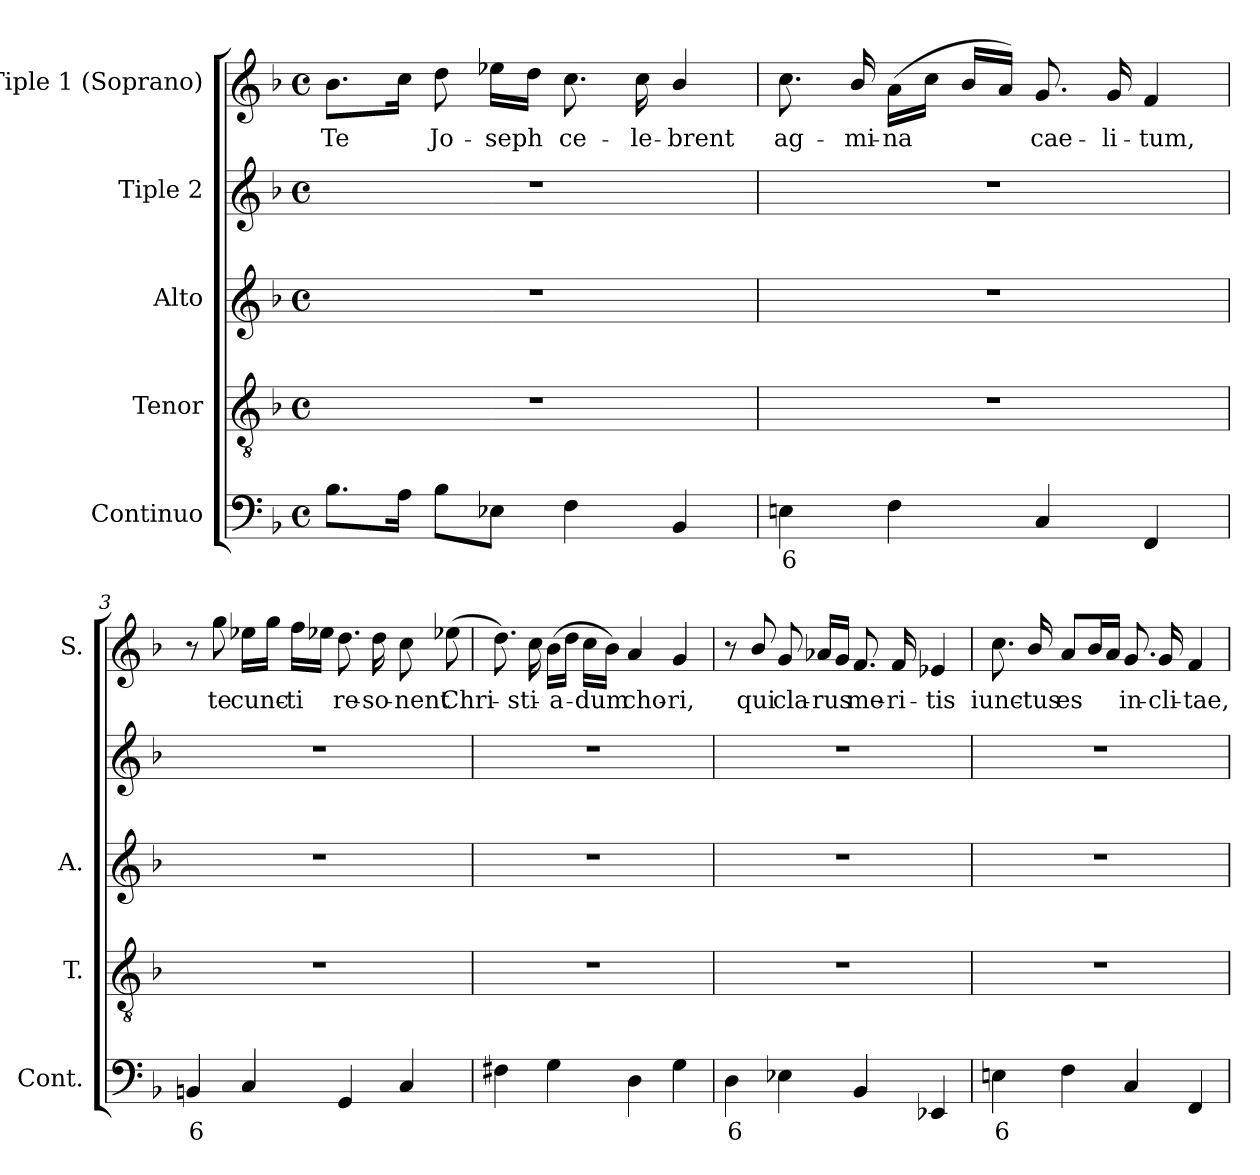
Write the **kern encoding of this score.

**kern	**text	**kern	**kern	**kern	**kern	**text
*part5	*part5	*part4	*part3	*part2	*part1	*part1
*staff5	*staff5	*staff4	*staff3	*staff2	*staff1	*staff1
*I"Continuo	*	*I"Tenor	*I"Alto	*I"Tiple 2	*I"Tiple 1 (Soprano)	*
*I'Cont.	*	*I'T.	*I'A.	*	*I'S.	*
!!LO:PB:g=z
*clefF4	*	*clefGv2	*clefG2	*clefG2	*clefG2	*
*	*	*ITrd7c12	*	*	*	*
*k[b-]	*	*k[b-]	*k[b-]	*k[b-]	*k[b-]	*
*F:	*	*F:	*F:	*F:	*F:	*
*M4/4	*	*M4/4	*M4/4	*M4/4	*M4/4	*
*met(c)	*	*met(c)	*met(c)	*met(c)	*met(c)	*
=1	=1	=1	=1	=1	=1	=1
!	!	!	!	!	!	!LO:LY:b:color=#000000
8.B-i\L	.	1r	1r	1r	8.b-i\L	Te
16Ai\Jk	.	.	.	.	16cci\Jk	.
!	!	!	!	!	!	!LO:LY:b:color=#000000
8B-i\L	.	.	.	.	8ddi\	Jo-
!	!	!	!	!	!	!LO:LY:b:color=#000000
8E-Xi\J	.	.	.	.	16ee-Xi\LL	-seph
.	.	.	.	.	16ddi\JJ	.
!	!	!	!	!	!	!LO:LY:b:color=#000000
4Fi\	.	.	.	.	8.cci\	ce-
!	!	!	!	!	!	!LO:LY:b:color=#000000
.	.	.	.	.	16cci\	-le-
!	!	!	!	!	!	!LO:LY:b:color=#000000
4BB-i/	.	.	.	.	4b-i/	-brent
=2	=2	=2	=2	=2	=2	=2
!	!LO:LY:b:color=#000000	!	!	!	!	!
!	!	!	!	!	!	!LO:LY:b:color=#000000
4Eni\	6	1r	1r	1r	8.cci\	ag-
!	!	!	!	!	!	!LO:LY:b:color=#000000
.	.	.	.	.	16b-i/	-mi-
!	!	!	!	!	!	!LO:LY:b:color=#000000
4Fi\	.	.	.	.	(16ai\LL	-na
.	.	.	.	.	16cci\JJ	.
.	.	.	.	.	16b-i/LL	.
.	.	.	.	.	16ai/JJ)	.
!	!	!	!	!	!	!LO:LY:b:color=#000000
4Ci/	.	.	.	.	8.gi/	cae-
!	!	!	!	!	!	!LO:LY:b:color=#000000
.	.	.	.	.	16gi/	-li-
!	!	!	!	!	!	!LO:LY:b:color=#000000
4FFi/	.	.	.	.	4fi/	-tum,
=3	=3	=3	=3	=3	=3	=3
!	!LO:LY:b:color=#000000	!	!	!	!	!
4BBni/	6	1r	1r	1r	8r	.
!	!	!	!	!	!	!LO:LY:b:color=#000000
.	.	.	.	.	8ggi\	te
!	!	!	!	!	!	!LO:LY:b:color=#000000
4Ci/	.	.	.	.	16ee-Xi\LL	cunc-
.	.	.	.	.	16ggi\JJ	.
!	!	!	!	!	!	!LO:LY:b:color=#000000
.	.	.	.	.	16ffi\LL	-ti
.	.	.	.	.	16ee-Xi\JJ	.
!	!	!	!	!	!	!LO:LY:b:color=#000000
4GGi/	.	.	.	.	8.ddi\	re-
!	!	!	!	!	!	!LO:LY:b:color=#000000
.	.	.	.	.	16ddi\	-so-
!	!	!	!	!	!	!LO:LY:b:color=#000000
4Ci/	.	.	.	.	8cci\	-nent
!	!	!	!	!	!	!LO:LY:b:color=#000000
.	.	.	.	.	(8ee-Xi\	Chri-
=4	=4	=4	=4	=4	=4	=4
4F#Xi\	.	1r	1r	1r	8.ddi\)	.
!	!	!	!	!	!	!LO:LY:b:color=#000000
.	.	.	.	.	16cci\	-sti-
!	!	!	!	!	!	!LO:LY:b:color=#000000
4Gi\	.	.	.	.	(16b-i\LL	-a-
.	.	.	.	.	16ddi\JJ	.
!	!	!	!	!	!	!LO:LY:b:color=#000000
.	.	.	.	.	16cci\LL	-dum
.	.	.	.	.	16b-i\JJ)	.
!	!	!	!	!	!	!LO:LY:b:color=#000000
4Di\	.	.	.	.	4ai/	cho-
!	!	!	!	!	!	!LO:LY:b:color=#000000
4Gi\	.	.	.	.	4gi/	-ri,
!!LO:LB:g=z
=5	=5	=5	=5	=5	=5	=5
!	!LO:LY:b:color=#000000	!	!	!	!	!
4Di\	6	1r	1r	1r	8r	.
!	!	!	!	!	!	!LO:LY:b:color=#000000
.	.	.	.	.	8b-i/	qui
!	!	!	!	!	!	!LO:LY:b:color=#000000
4E-Xi\	.	.	.	.	8gi/	cla-
!	!	!	!	!	!	!LO:LY:b:color=#000000
.	.	.	.	.	16a-Xi/LL	-rus
.	.	.	.	.	16gi/JJ	.
!	!	!	!	!	!	!LO:LY:b:color=#000000
4BB-i/	.	.	.	.	8.fi/	me-
!	!	!	!	!	!	!LO:LY:b:color=#000000
.	.	.	.	.	16fi/	-ri-
!	!	!	!	!	!	!LO:LY:b:color=#000000
4EE-Xi/	.	.	.	.	4e-Xi/	-tis
=6	=6	=6	=6	=6	=6	=6
!	!LO:LY:b:color=#000000	!	!	!	!	!
!	!	!	!	!	!	!LO:LY:b:color=#000000
4Eni\	6	1r	1r	1r	8.cci\	iunc-
!	!	!	!	!	!	!LO:LY:b:color=#000000
.	.	.	.	.	16b-i/	-tus
!	!	!	!	!	!	!LO:LY:b:color=#000000
4Fi\	.	.	.	.	8ai/L	es
.	.	.	.	.	16b-i/L	.
.	.	.	.	.	16ai/JJ	.
!	!	!	!	!	!	!LO:LY:b:color=#000000
4Ci/	.	.	.	.	8.gi/	in-
!	!	!	!	!	!	!LO:LY:b:color=#000000
.	.	.	.	.	16gi/	-cli-
!	!	!	!	!	!	!LO:LY:b:color=#000000
4FFi/	.	.	.	.	4fi/	-tae,
=	=	=	=	=	=	=
*-	*-	*-	*-	*-	*-	*-
